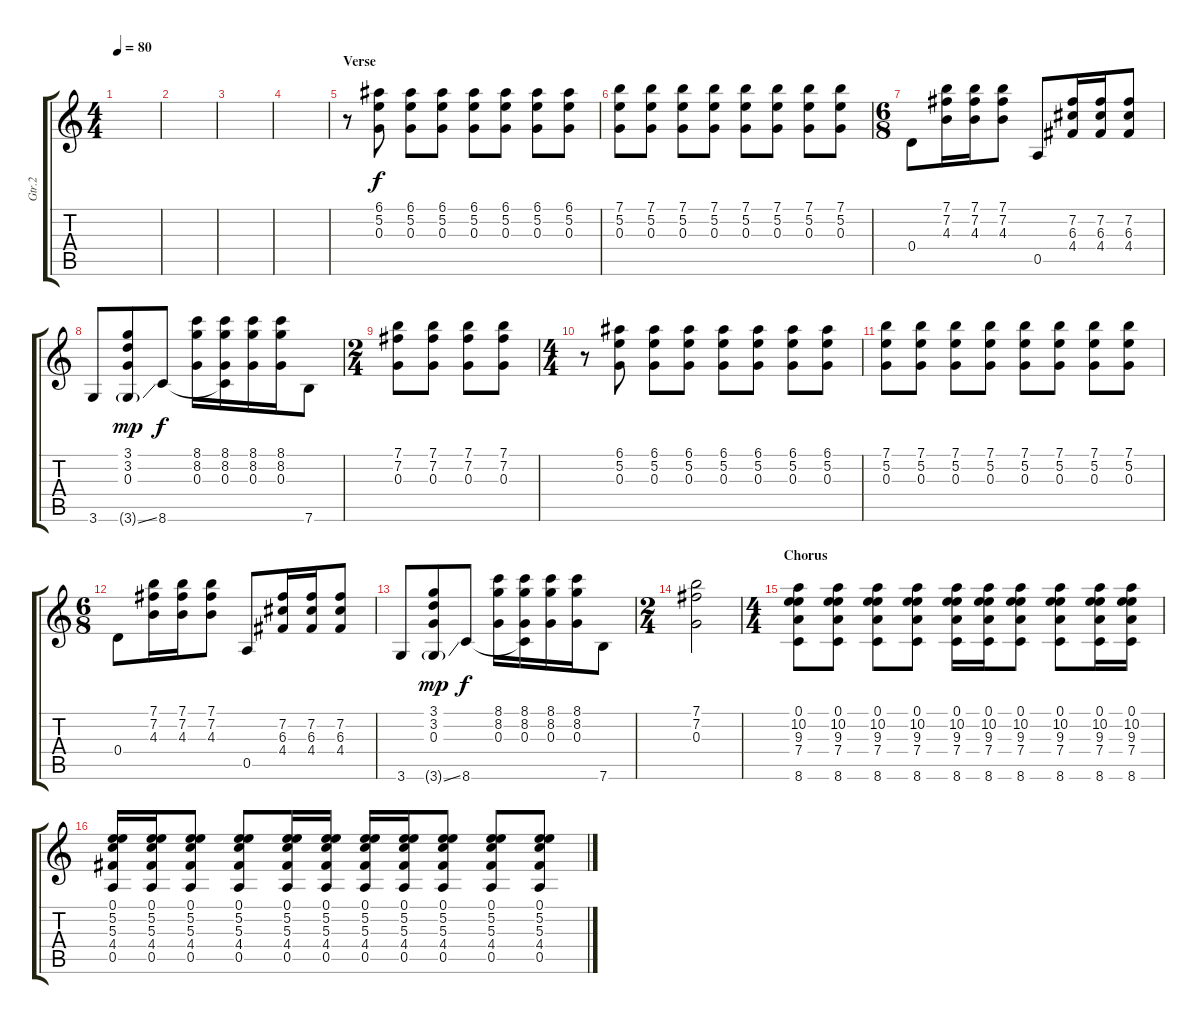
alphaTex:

\track ("Gtr.2" "Gtr.2") {instrument acousticguitarsteel}
\staff {score tabs}
\tuning (E4 B3 G3 D3 A2 E2) {hide}
\ts (4 4)
\tempo 80
\clef g2
\ks c
|
|
|
|
\section ("" "Verse")
r.8 (6.1 5.2 0.3).8 (6.1 5.2 0.3).8 (6.1 5.2 0.3).8 (6.1 5.2 0.3).8 (6.1 5.2 0.3).8 (6.1 5.2 0.3).8 (6.1 5.2 0.3).8 |
(7.1 5.2 0.3).8 (7.1 5.2 0.3).8 (7.1 5.2 0.3).8 (7.1 5.2 0.3).8 (7.1 5.2 0.3).8 (7.1 5.2 0.3).8 (7.1 5.2 0.3).8 (7.1 5.2 0.3).8 |
\ts (6 8)
0.4.8 (7.1 7.2 4.3).16 (7.1 7.2 4.3).16 (7.1 7.2 4.3).8 0.5.8 (7.2 6.3 4.4).16 (7.2 6.3 4.4).16 (7.2 6.3 4.4).8 |
3.6.8 (3.1 3.2 0.3 3.6{ss g}).8{dy mp} 8.6.8{dy f} (8.1 8.2 0.3).16 (8.1 8.2 0.3 8.6{t}).16 (8.1 8.2 0.3).16 (8.1 8.2 0.3).16 7.6.8 |
\ts (2 4)
(7.1 7.2 0.3).8 (7.1 7.2 0.3).8 (7.1 7.2 0.3).8 (7.1 7.2 0.3).8 |
\ts (4 4)
r.8 (6.1 5.2 0.3).8 (6.1 5.2 0.3).8 (6.1 5.2 0.3).8 (6.1 5.2 0.3).8 (6.1 5.2 0.3).8 (6.1 5.2 0.3).8 (6.1 5.2 0.3).8 |
(7.1 5.2 0.3).8 (7.1 5.2 0.3).8 (7.1 5.2 0.3).8 (7.1 5.2 0.3).8 (7.1 5.2 0.3).8 (7.1 5.2 0.3).8 (7.1 5.2 0.3).8 (7.1 5.2 0.3).8 |
\ts (6 8)
0.4.8 (7.1 7.2 4.3).16 (7.1 7.2 4.3).16 (7.1 7.2 4.3).8 0.5.8 (7.2 6.3 4.4).16 (7.2 6.3 4.4).16 (7.2 6.3 4.4).8 |
3.6.8 (3.1 3.2 0.3 3.6{ss g}).8{dy mp} 8.6.8{dy f} (8.1 8.2 0.3).16 (8.1 8.2 0.3 8.6{t}).16 (8.1 8.2 0.3).16 (8.1 8.2 0.3).16 7.6.8 |
\ts (2 4)
(7.1 7.2 0.3).2 |
\ts (4 4)
\section ("" "Chorus")
(0.1 10.2 9.3 7.4 8.6).8 (0.1 10.2 9.3 7.4 8.6).8 (0.1 10.2 9.3 7.4 8.6).8 (0.1 10.2 9.3 7.4 8.6).8 (0.1 10.2 9.3 7.4 8.6).16 (0.1 10.2 9.3 7.4 8.6).16 (0.1 10.2 9.3 7.4 8.6).8 (0.1 10.2 9.3 7.4 8.6).8 (0.1 10.2 9.3 7.4 8.6).16 (0.1 10.2 9.3 7.4 8.6).16 |
(0.1 5.2 5.3 4.4 0.5).16 (0.1 5.2 5.3 4.4 0.5).16 (0.1 5.2 5.3 4.4 0.5).8 (0.1 5.2 5.3 4.4 0.5).8 (0.1 5.2 5.3 4.4 0.5).16 (0.1 5.2 5.3 4.4 0.5).16 (0.1 5.2 5.3 4.4 0.5).16 (0.1 5.2 5.3 4.4 0.5).16 (0.1 5.2 5.3 4.4 0.5).8 (0.1 5.2 5.3 4.4 0.5).8 (0.1 5.2 5.3 4.4 0.5).8
